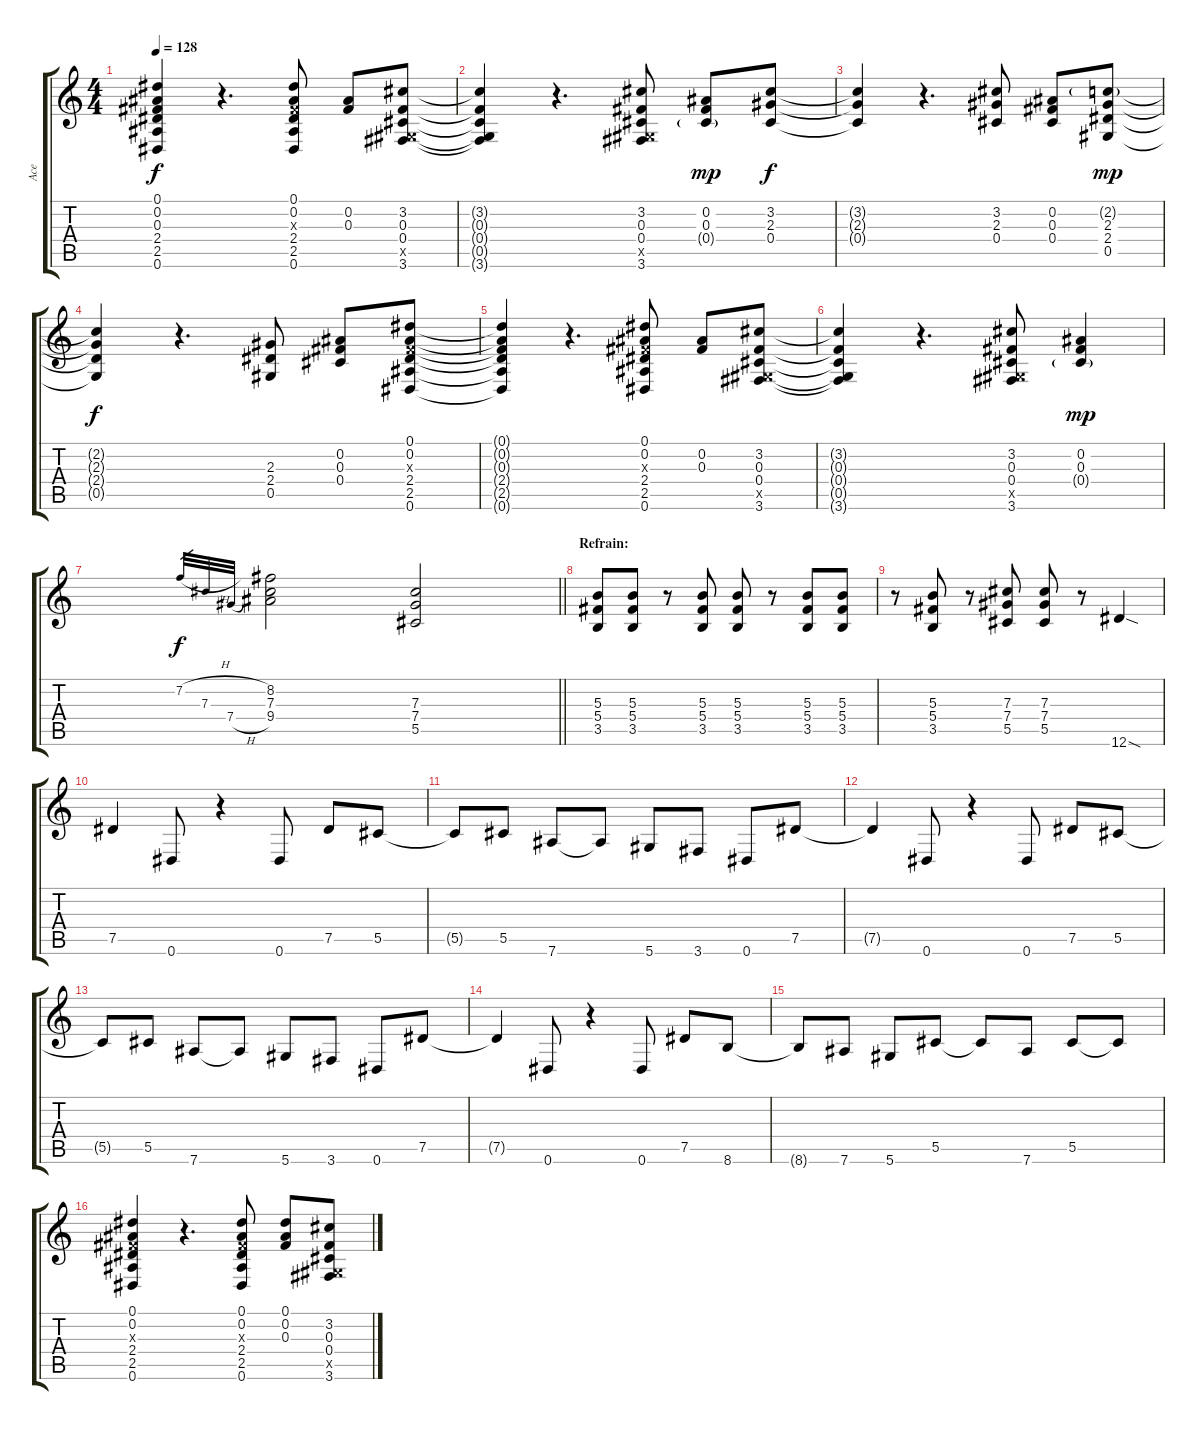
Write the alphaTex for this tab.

\track ("Ace" "Ace") {instrument overdrivenguitar}
\staff {score tabs}
\tuning (Eb4 Bb3 Gb3 Db3 Ab2 Eb2) {hide}
\ts (4 4)
\tempo 128
\clef g2
\ks c
(0.1{t} 0.2{t} 0.3{t} 2.4{t} 2.5{t} 0.6{t}).4{dy f} r.4{d} (0.1 0.2 0.3{x} 2.4 2.5 0.6).8 (0.2 0.3).8 (3.2 0.3 0.4 0.5{x} 3.6).8 |
(3.2{t} 0.3{t} 0.4{t} 0.5{t} 3.6{t}).4 r.4{d} (3.2 0.3 0.4 0.5{x} 3.6).8 (0.2 0.3 0.4{g}).8{dy mp} (3.2 2.3 0.4).8{dy f} |
(3.2{t} 2.3{t} 0.4{t}).4 r.4{d} (3.2 2.3 0.4).8 (0.2 0.3 0.4).8 (2.2{g} 2.3 2.4 0.5).8{dy mp} |
(2.2{t} 2.3{t} 2.4{t} 0.5{t}).4{dy f} r.4{d} (2.3 2.4 0.5).8 (0.2 0.3 0.4).8 (0.1 0.2 0.3{x} 2.4 2.5 0.6).8 |
(0.1{t} 0.2{t} 0.3{t} 2.4{t} 2.5{t} 0.6{t}).4 r.4{d} (0.1 0.2 0.3{x} 2.4 2.5 0.6).8 (0.2 0.3).8 (3.2 0.3 0.4 0.5{x} 3.6).8 |
(3.2{t} 0.3{t} 0.4{t} 0.5{t} 3.6{t}).4 r.4{d} (3.2 0.3 0.4 0.5{x} 3.6).8 (0.2 0.3 0.4{g}).4{dy mp} |
\barLineRight lightlight
7.2{h}.32{gr dy f} 7.3.32{gr} 7.4{h}.32{gr} (8.2 7.3 9.4).2 (7.3 7.4 5.5).2 |
\section ("" "Refrain:")
(5.3 5.4 3.5).8 (5.3 5.4 3.5).8 r.8 (5.3 5.4 3.5).8 (5.3 5.4 3.5).8 r.8 (5.3 5.4 3.5).8 (5.3 5.4 3.5).8 |
r.8 (5.3 5.4 3.5).8 r.8 (7.3 7.4 5.5).8 (7.3 7.4 5.5).8 r.8 12.6{sod}.4 |
7.5.4 0.6.8 r.4 0.6.8 7.5.8 5.5.8 |
5.5{t}.8 5.5.8 7.6.8 7.6{t}.8 5.6.8 3.6.8 0.6.8 7.5.8 |
7.5{t}.4 0.6.8 r.4 0.6.8 7.5.8 5.5.8 |
5.5{t}.8 5.5.8 7.6.8 7.6{t}.8 5.6.8 3.6.8 0.6.8 7.5.8 |
7.5{t}.4 0.6.8 r.4 0.6.8 7.5.8 8.6.8 |
8.6{t}.8 7.6.8 5.6.8 5.5.8 5.5{t}.8 7.6.8 5.5.8 5.5{t}.8 |
(0.1 0.2 0.3{x} 2.4 2.5 0.6).4 r.4{d} (0.1 0.2 0.3{x} 2.4 2.5 0.6).8 (0.1 0.2 0.3).8 (3.2 0.3 0.4 0.5{x} 3.6).8
